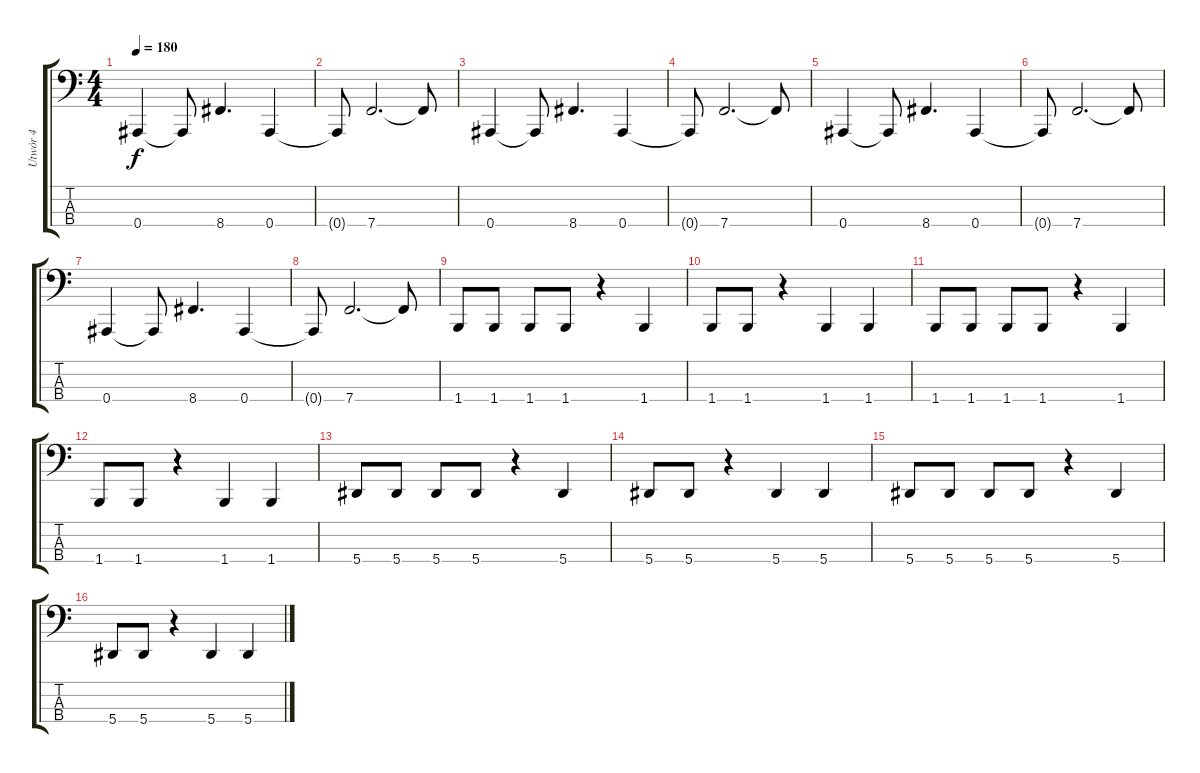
\track ("Utwór 4" "Utwór 4") {instrument electricbassfinger}
\staff {score tabs}
\tuning (Eb2 Bb1 F1 Bb0) {hide}
\ts (4 4)
\tempo 180
\clef f4
\ks c
0.4.4{dy f} 0.4{t}.8 8.4.4{d} 0.4.4 |
0.4{t}.8 7.4.2{d} 7.4{t}.8 |
0.4.4 0.4{t}.8 8.4.4{d} 0.4.4 |
0.4{t}.8 7.4.2{d} 7.4{t}.8 |
0.4.4 0.4{t}.8 8.4.4{d} 0.4.4 |
0.4{t}.8 7.4.2{d} 7.4{t}.8 |
0.4.4 0.4{t}.8 8.4.4{d} 0.4.4 |
0.4{t}.8 7.4.2{d} 7.4{t}.8 |
1.4.8 1.4.8 1.4.8 1.4.8 r.4 1.4.4 |
1.4.8 1.4.8 r.4 1.4.4 1.4.4 |
1.4.8 1.4.8 1.4.8 1.4.8 r.4 1.4.4 |
1.4.8 1.4.8 r.4 1.4.4 1.4.4 |
5.4.8 5.4.8 5.4.8 5.4.8 r.4 5.4.4 |
5.4.8 5.4.8 r.4 5.4.4 5.4.4 |
5.4.8 5.4.8 5.4.8 5.4.8 r.4 5.4.4 |
5.4.8 5.4.8 r.4 5.4.4 5.4.4
